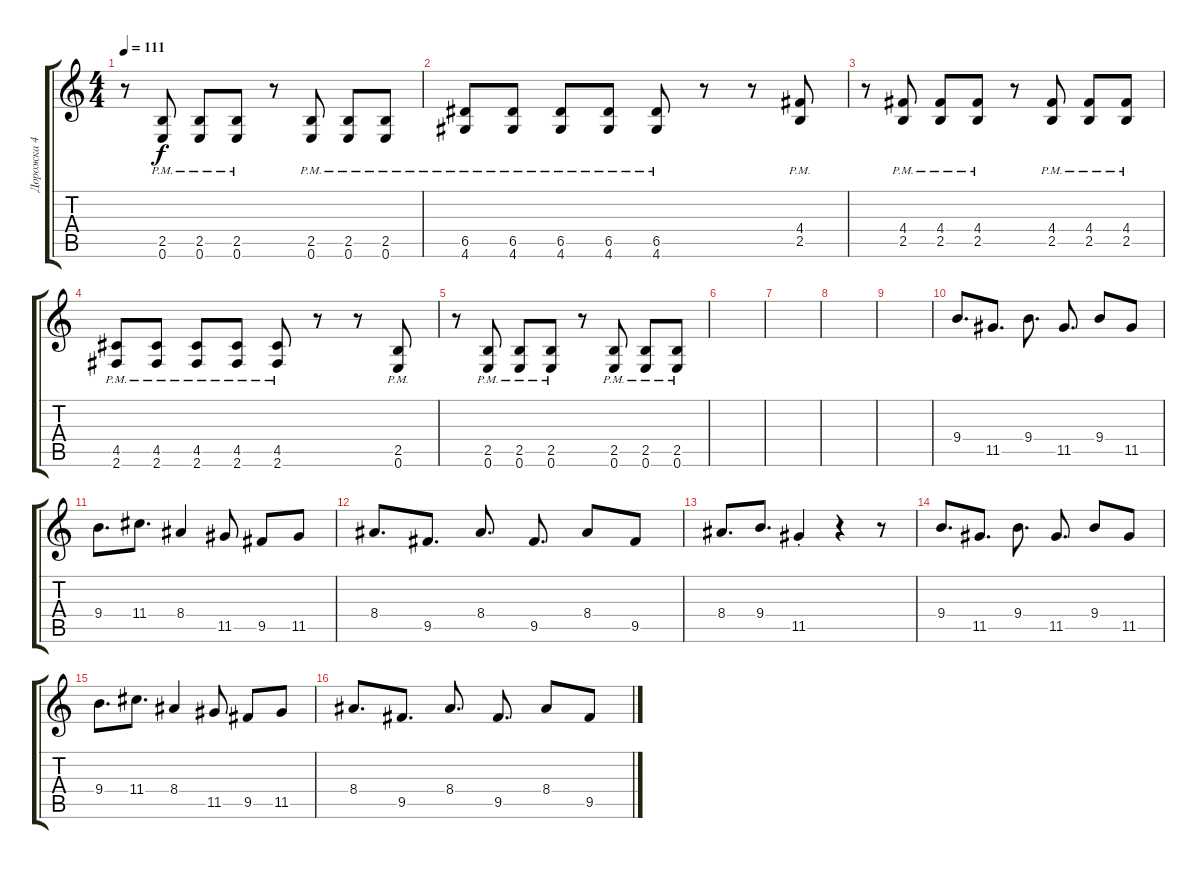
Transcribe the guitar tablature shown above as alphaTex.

\track ("Дорожка 4" "Дорожка 4") {instrument distortionguitar}
\staff {score tabs}
\tuning (E4 B3 G3 D3 A2 E2) {hide}
\ts (4 4)
\tempo 111
\clef g2
\ks c
r.8{dy f} (2.5{pm} 0.6{pm}).8 (2.5{pm} 0.6{pm}).8 (2.5{pm} 0.6{pm}).8 r.8 (2.5{pm} 0.6{pm}).8 (2.5{pm} 0.6{pm}).8 (2.5{pm} 0.6{pm}).8 |
(6.5{pm} 4.6{pm}).8 (6.5{pm} 4.6{pm}).8 (6.5{pm} 4.6{pm}).8 (6.5{pm} 4.6{pm}).8 (6.5{pm} 4.6{pm}).8 r.8 r.8 (4.4{pm} 2.5{pm}).8 |
r.8 (4.4{pm} 2.5{pm}).8 (4.4{pm} 2.5{pm}).8 (4.4{pm} 2.5{pm}).8 r.8 (4.4{pm} 2.5{pm}).8 (4.4{pm} 2.5{pm}).8 (4.4{pm} 2.5{pm}).8 |
(4.5{pm} 2.6{pm}).8 (4.5{pm} 2.6{pm}).8 (4.5{pm} 2.6{pm}).8 (4.5{pm} 2.6{pm}).8 (4.5{pm} 2.6{pm}).8 r.8 r.8 (2.5{pm} 0.6{pm}).8 |
r.8 (2.5{pm} 0.6{pm}).8 (2.5{pm} 0.6{pm}).8 (2.5{pm} 0.6{pm}).8 r.8 (2.5{pm} 0.6{pm}).8 (2.5{pm} 0.6{pm}).8 (2.5{pm} 0.6{pm}).8 |
|
|
|
|
9.4.8{d} 11.5.8{d} 9.4.8{d} 11.5.8{d} 9.4.8 11.5.8 |
9.4.8{d} 11.4.8{d} 8.4.4 11.5.8 9.5.8 11.5.8 |
8.4.8{d} 9.5.8{d} 8.4.8{d} 9.5.8{d} 8.4.8 9.5.8 |
8.4.8{d} 9.4.8{d} 11.5{st}.4 r.4 r.8 |
9.4.8{d} 11.5.8{d} 9.4.8{d} 11.5.8{d} 9.4.8 11.5.8 |
9.4.8{d} 11.4.8{d} 8.4.4 11.5.8 9.5.8 11.5.8 |
8.4.8{d} 9.5.8{d} 8.4.8{d} 9.5.8{d} 8.4.8 9.5.8
